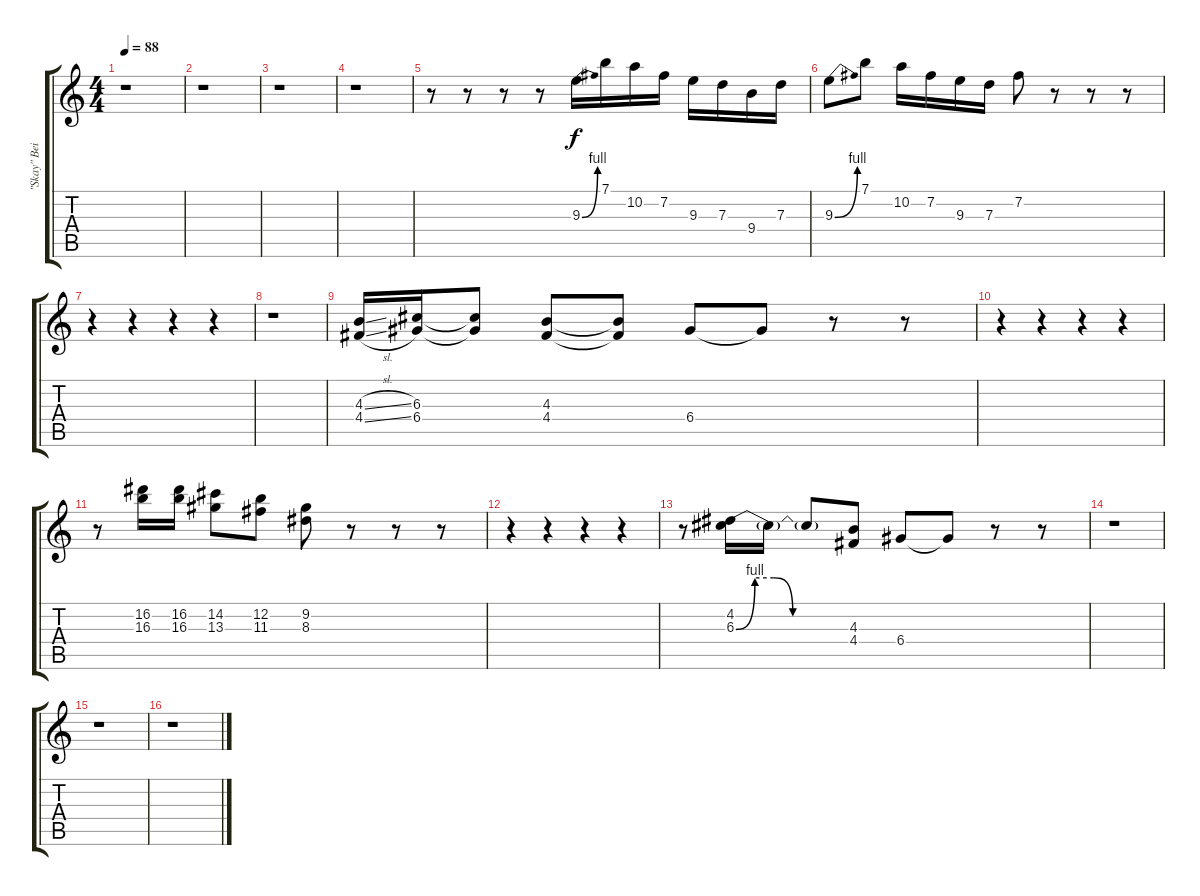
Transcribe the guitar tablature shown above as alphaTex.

\track ("\"Skay\" Beilinson" "\"Skay\" Bei") {instrument distortionguitar}
\staff {score tabs}
\tuning (E4 B3 G3 D3 A2 E2) {hide}
\ts (4 4)
\tempo 88
\clef g2
\ks c
r.1{dy f} |
r.1 |
r.1 |
r.1 |
r.8{instrument distortionguitar} r.8 r.8 r.8 9.3{be (bend 0 0 60 4)}.16 7.1.16 10.2.16 7.2.16 9.3.16 7.3.16 9.4.16 7.3.16 |
9.3{be (bend 0 0 60 4)}.8 7.1.8 10.2.16 7.2.16 9.3.16 7.3.16 7.2.8 r.8 r.8 r.8 |
r.4 r.4 r.4 r.4 |
r.1 |
(4.3{sl} 4.4{sl}).16 (6.3 6.4).16 (6.3{t} 6.4{t}).8 (4.3 4.4).8 (4.3{t} 4.4{t}).8 6.4.8 6.4{t}.8 r.8 r.8 |
r.4 r.4 r.4 r.4 |
r.8 (16.2 16.3).16 (16.2 16.3).16 (14.2 13.3).8 (12.2 11.3).8 (9.2 8.3).8 r.8 r.8 r.8 |
r.4 r.4 r.4 r.4 |
r.8 (4.2 6.3{be (custom 0 0 10 4 20 4 30 0 60 0)}).16 6.3{t}.16 6.3{t}.8 (4.3 4.4).8 6.4.8 6.4{t}.8 r.8 r.8 |
r.1 |
r.1 |
r.1
